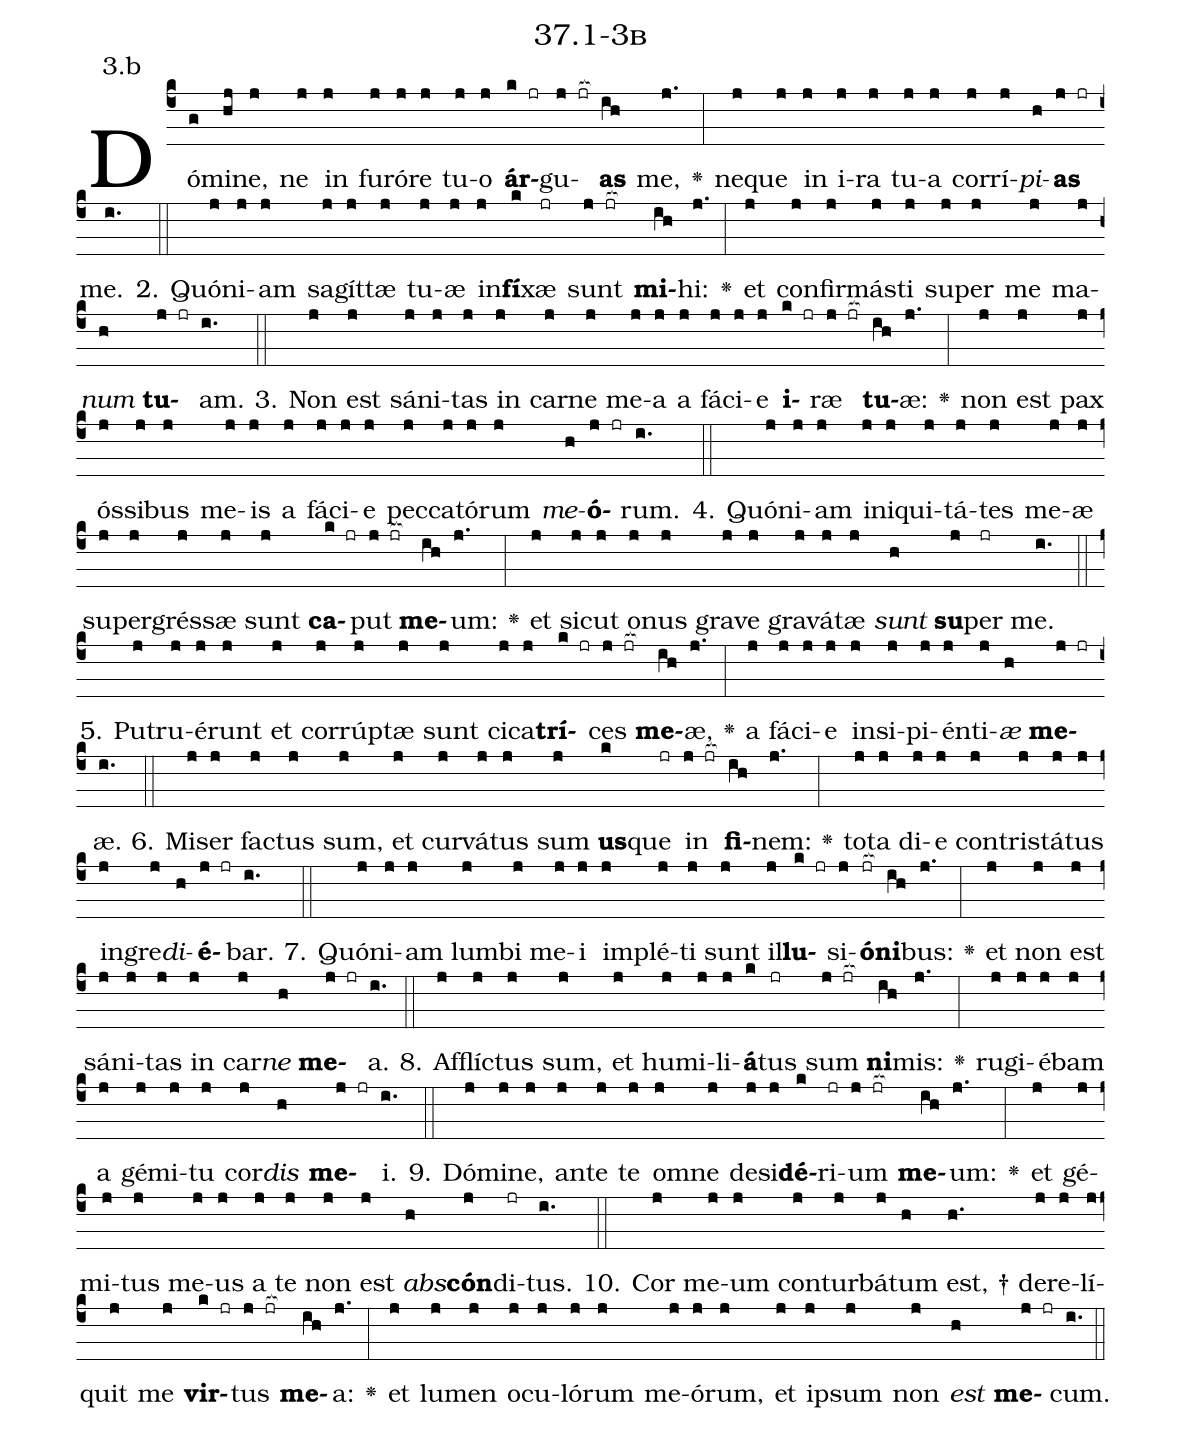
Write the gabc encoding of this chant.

name: 37.1-3b;
annotation: 3.b;
%%
(c4)Dó(g)mi(hj)ne,(j) ne(j) in(j) fu(j)ró(j)re(j) tu(j)o(j) <b>ár</b>(k jr)gu(j jr[ocb:1{])<b>as</b>(ih[ocb:0}]) me,(j.) <v>\greheightstar</v>(:) ne(j)que(j) in(j) i(j)ra(j) tu(j)a(j) cor(j)rí(j)<i>pi</i>(h)<b>as</b>(j jr) me.(i.) (::)
2. Quón(j)i(j)am(j) sa(j)gít(j)tæ(j) tu(j)æ(j) in(j)<b>fí</b>(k)xæ(jr) sunt(j jr[ocb:1{]) <b>mi</b>(ih[ocb:0}])hi:(j.) <v>\greheightstar</v>(:) et(j) con(j)fir(j)más(j)ti(j) su(j)per(j) me(j) ma(j)<i>num</i>(h) <b>tu</b>(j jr)am.(i.) (::)
3. Non(j) est(j) sá(j)ni(j)tas(j) in(j) car(j)ne(j) me(j)a(j) a(j) fá(j)ci(j)e(j) <b>i</b>(k jr)ræ(j jr[ocb:1{]) <b>tu</b>(ih[ocb:0}])æ:(j.) <v>\greheightstar</v>(:) non(j) est(j) pax(j) ós(j)si(j)bus(j) me(j)is(j) a(j) fá(j)ci(j)e(j) pec(j)ca(j)tó(j)rum(j) <i>me</i>(h)<b>ó</b>(j jr)rum.(i.) (::)
4. Quón(j)i(j)am(j) in(j)i(j)qui(j)tá(j)tes(j) me(j)æ(j) su(j)per(j)grés(j)sæ(j) sunt(j) <b>ca</b>(k jr)put(j jr[ocb:1{]) <b>me</b>(ih[ocb:0}])um:(j.) <v>\greheightstar</v>(:) et(j) sic(j)ut(j) o(j)nus(j) gra(j)ve(j) gra(j)vá(j)tæ(j) <i>sunt</i>(h) <b>su</b>(j)per(jr) me.(i.) (::)
5. Pu(j)tru(j)é(j)runt(j) et(j) cor(j)rúp(j)tæ(j) sunt(j) ci(j)ca(j)<b>trí</b>(k jr)ces(j jr[ocb:1{]) <b>me</b>(ih[ocb:0}])æ,(j.) <v>\greheightstar</v>(:) a(j) fá(j)ci(j)e(j) in(j)si(j)pi(j)én(j)ti(j)<i>æ</i>(h) <b>me</b>(j jr)æ.(i.) (::)
6. Mi(j)ser(j) fac(j)tus(j) sum,(j) et(j) cur(j)vá(j)tus(j) sum(j) <b>us</b>(k)que(jr) in(j jr[ocb:1{]) <b>fi</b>(ih[ocb:0}])nem:(j.) <v>\greheightstar</v>(:) to(j)ta(j) di(j)e(j) con(j)tris(j)tá(j)tus(j) in(j)gre(j)<i>di</i>(h)<b>é</b>(j jr)bar.(i.) (::)
7. Quón(j)i(j)am(j) lum(j)bi(j) me(j)i(j) im(j)plé(j)ti(j) sunt(j) il(j)<b>lu</b>(k jr)si(j)<b>ó</b>(jr[ocb:1{])<b>ni</b>(ih[ocb:0}])bus:(j.) <v>\greheightstar</v>(:) et(j) non(j) est(j) sá(j)ni(j)tas(j) in(j) car(j)<i>ne</i>(h) <b>me</b>(j jr)a.(i.) (::)
8. Af(j)flíc(j)tus(j) sum,(j) et(j) hu(j)mi(j)li(j)<b>á</b>(k)tus(jr) sum(j jr[ocb:1{]) <b>ni</b>(ih[ocb:0}])mis:(j.) <v>\greheightstar</v>(:) ru(j)gi(j)é(j)bam(j) a(j) gé(j)mi(j)tu(j) cor(j)<i>dis</i>(h) <b>me</b>(j jr)i.(i.) (::)
9. Dó(j)mi(j)ne,(j) an(j)te(j) te(j) om(j)ne(j) de(j)si(j)<b>dé</b>(k)ri(jr)um(j jr[ocb:1{]) <b>me</b>(ih[ocb:0}])um:(j.) <v>\greheightstar</v>(:) et(j) gé(j)mi(j)tus(j) me(j)us(j) a(j) te(j) non(j) est(j) <i>abs</i>(h)<b>cón</b>(j)di(jr)tus.(i.) (::)
10. Cor(j) me(j)um(j) con(j)tur(j)bá(j)tum(h) est, †(h.) de(j)re(j)lí(j)quit(j) me(j) <b>vir</b>(k jr)tus(j jr[ocb:1{]) <b>me</b>(ih[ocb:0}])a:(j.) <v>\greheightstar</v>(:) et(j) lu(j)men(j) o(j)cu(j)ló(j)rum(j) me(j)ó(j)rum,(j) et(j) ip(j)sum(j) non(j) <i>est</i>(h) <b>me</b>(j jr)cum.(i.) (::)
